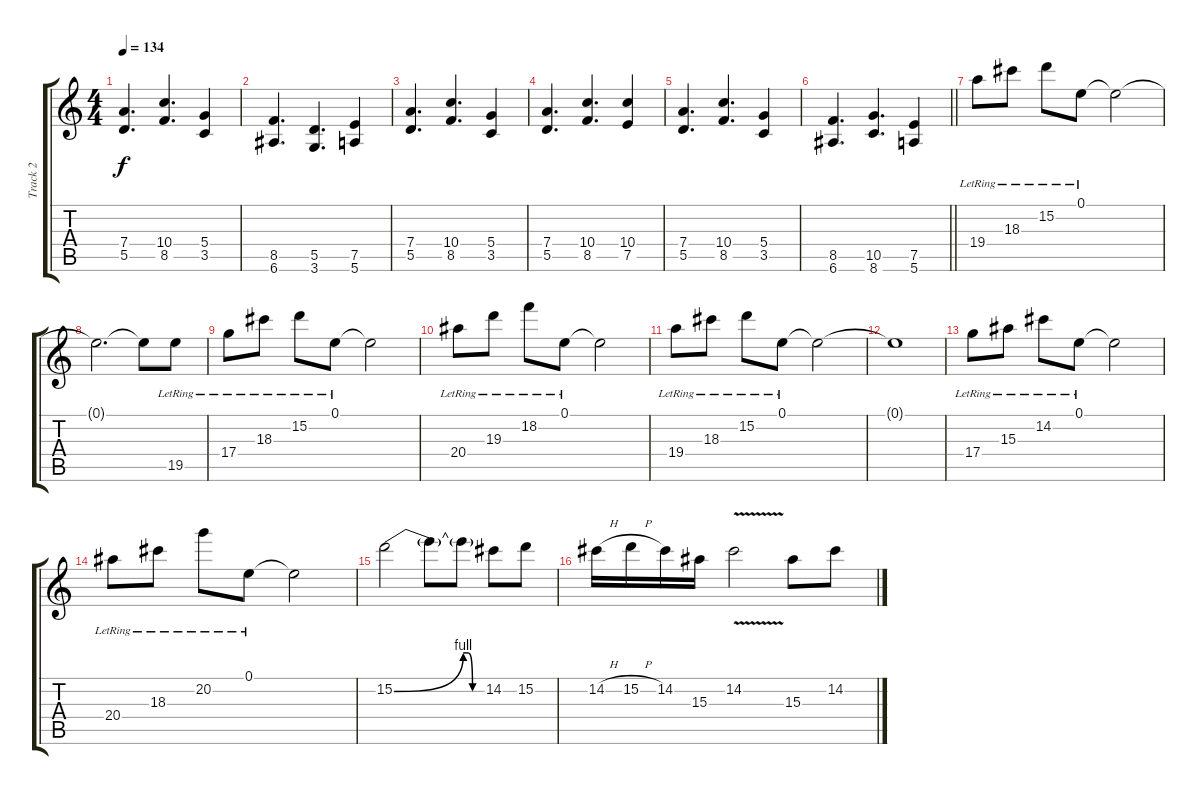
\track ("Track 2" "Track 2") {instrument distortionguitar}
\staff {score tabs}
\tuning (E4 B3 G3 D3 A2 E2) {hide}
\ts (4 4)
\tempo 134
\clef g2
\ks c
(7.4 5.5).4{d dy f} (10.4 8.5).4{d} (5.4 3.5).4 |
(8.5 6.6).4{d} (5.5 3.6).4{d} (7.5 5.6).4 |
(7.4 5.5).4{d} (10.4 8.5).4{d} (5.4 3.5).4 |
(7.4 5.5).4{d} (10.4 8.5).4{d} (10.4 7.5).4 |
(7.4 5.5).4{d} (10.4 8.5).4{d} (5.4 3.5).4 |
\barLineRight lightlight
(8.5 6.6).4{d} (10.5 8.6).4{d} (7.5 5.6).4 |
19.4{lr}.8{instrument electricguitarclean} 18.3{lr}.8 15.2{lr}.8 0.1{lr}.8 0.1{t}.2 |
0.1{t}.2{d} 0.1{t}.8 19.5{lr}.8 |
17.4{lr}.8 18.3{lr}.8 15.2{lr}.8 0.1{lr}.8 0.1{t}.2 |
20.4{lr}.8 19.3{lr}.8 18.2{lr}.8 0.1{lr}.8 0.1{t}.2 |
19.4{lr}.8 18.3{lr}.8 15.2{lr}.8 0.1{lr}.8 0.1{t}.2 |
0.1{t}.1 |
17.4{lr}.8 15.3{lr}.8 14.2{lr}.8 0.1{lr}.8 0.1{t}.2 |
20.4{lr}.8 18.3{lr}.8 20.2{lr}.8 0.1{lr}.8 0.1{t}.2 |
15.2{be (bend 0 0 60 4)}.2 15.2{t}.8 15.2{be (custom 0 4 15 4 30 0 60 0) t}.8 14.2.8 15.2.8 |
14.2{h}.16 15.2{h}.16 14.2.16 15.3.16 14.2{v}.2 15.3.8 14.2.8
